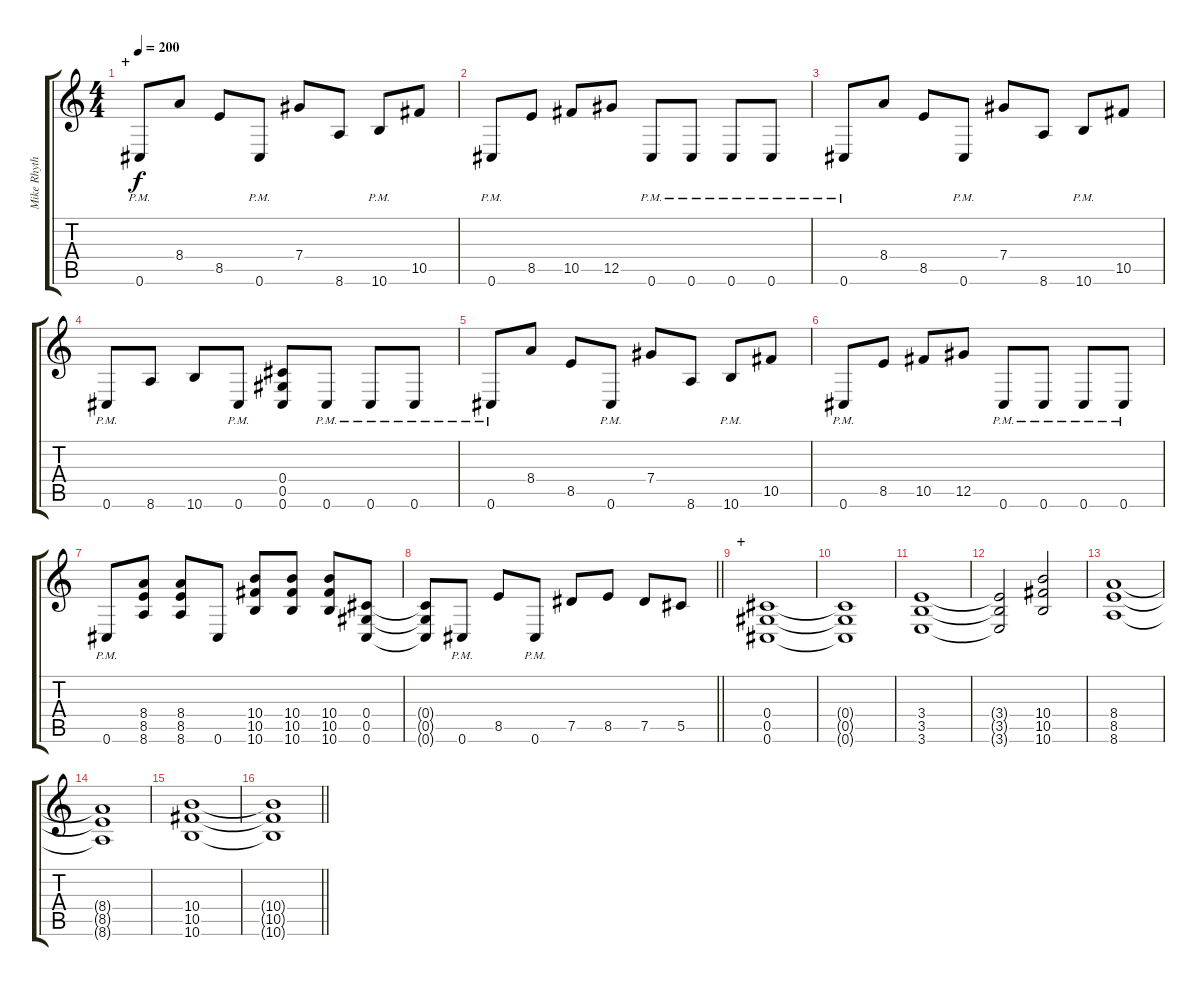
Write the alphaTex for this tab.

\track ("Mike Rhythm" "Mike Rhyth") {instrument distortionguitar}
\staff {score tabs}
\tuning (Eb4 Bb3 Gb3 Db3 Ab2 Db2) {hide}
\ts (4 4)
\section ("" "+")
\tempo 200
\clef g2
\ks c
0.6{pm}.8{dy f} 8.4.8 8.5.8 0.6{pm}.8 7.4.8 8.6.8 10.6{pm}.8 10.5.8 |
0.6{pm}.8 8.5.8 10.5.8 12.5.8 0.6{pm}.8 0.6{pm}.8 0.6{pm}.8 0.6{pm}.8 |
0.6{pm}.8 8.4.8 8.5.8 0.6{pm}.8 7.4.8 8.6.8 10.6{pm}.8 10.5.8 |
0.6{pm}.8 8.6.8 10.6.8 0.6{pm}.8 (0.4 0.5 0.6).8 0.6{pm}.8 0.6{pm}.8 0.6{pm}.8 |
0.6{pm}.8 8.4.8 8.5.8 0.6{pm}.8 7.4.8 8.6.8 10.6{pm}.8 10.5.8 |
0.6{pm}.8 8.5.8 10.5.8 12.5.8 0.6{pm}.8 0.6{pm}.8 0.6{pm}.8 0.6{pm}.8 |
0.6{pm}.8 (8.4 8.5 8.6).8 (8.4 8.5 8.6).8 0.6.8 (10.4 10.5 10.6).8 (10.4 10.5 10.6).8 (10.4 10.5 10.6).8 (0.4 0.5 0.6).8 |
\barLineRight lightlight
(0.4{t} 0.5{t} 0.6{t}).8 0.6{pm}.8 8.5.8 0.6{pm}.8 7.5.8 8.5.8 7.5.8 5.5.8 |
\section ("" "+")
(0.4 0.5 0.6).1 |
(0.4{t} 0.5{t} 0.6{t}).1 |
(3.4 3.5 3.6).1 |
(3.4{t} 3.5{t} 3.6{t}).2 (10.4 10.5 10.6).2 |
(8.4 8.5 8.6).1 |
(8.4{t} 8.5{t} 8.6{t}).1 |
(10.4 10.5 10.6).1 |
\barLineRight lightlight
(10.4{t} 10.5{t} 10.6{t}).1
